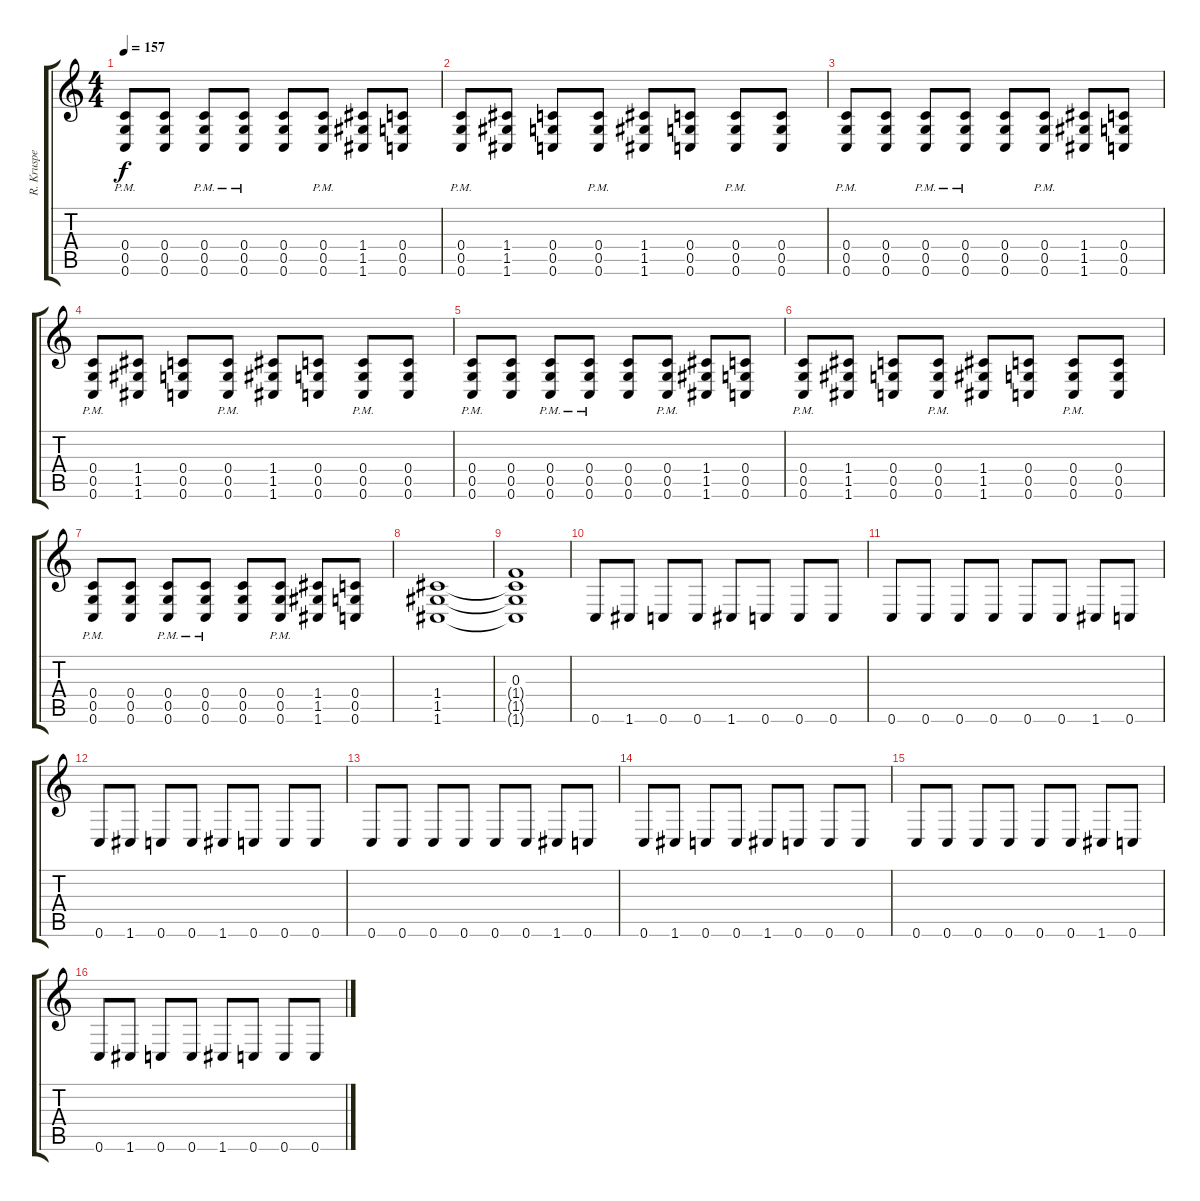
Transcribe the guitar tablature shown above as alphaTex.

\track ("R. Kruspe" "R. Kruspe") {instrument overdrivenguitar}
\staff {score tabs}
\tuning (D4 A3 F3 C3 G2 C2) {hide}
\ts (4 4)
\tempo 157
\clef g2
\ks c
(0.4{pm} 0.5{pm} 0.6{pm}).8{dy f} (0.4 0.5 0.6).8 (0.4{pm} 0.5{pm} 0.6{pm}).8 (0.4{pm} 0.5{pm} 0.6{pm}).8 (0.4 0.5 0.6).8 (0.4{pm} 0.5{pm} 0.6{pm}).8 (1.4 1.5 1.6).8 (0.4 0.5 0.6).8 |
(0.4{pm} 0.5{pm} 0.6{pm}).8 (1.4 1.5 1.6).8 (0.4 0.5 0.6).8 (0.4{pm} 0.5{pm} 0.6{pm}).8 (1.4 1.5 1.6).8 (0.4 0.5 0.6).8 (0.4{pm} 0.5{pm} 0.6{pm}).8 (0.4 0.5 0.6).8 |
(0.4{pm} 0.5{pm} 0.6{pm}).8 (0.4 0.5 0.6).8 (0.4{pm} 0.5{pm} 0.6{pm}).8 (0.4{pm} 0.5{pm} 0.6{pm}).8 (0.4 0.5 0.6).8 (0.4{pm} 0.5{pm} 0.6{pm}).8 (1.4 1.5 1.6).8 (0.4 0.5 0.6).8 |
(0.4{pm} 0.5{pm} 0.6{pm}).8 (1.4 1.5 1.6).8 (0.4 0.5 0.6).8 (0.4{pm} 0.5{pm} 0.6{pm}).8 (1.4 1.5 1.6).8 (0.4 0.5 0.6).8 (0.4{pm} 0.5{pm} 0.6{pm}).8 (0.4 0.5 0.6).8 |
(0.4{pm} 0.5{pm} 0.6{pm}).8 (0.4 0.5 0.6).8 (0.4{pm} 0.5{pm} 0.6{pm}).8 (0.4{pm} 0.5{pm} 0.6{pm}).8 (0.4 0.5 0.6).8 (0.4{pm} 0.5{pm} 0.6{pm}).8 (1.4 1.5 1.6).8 (0.4 0.5 0.6).8 |
(0.4{pm} 0.5{pm} 0.6{pm}).8 (1.4 1.5 1.6).8 (0.4 0.5 0.6).8 (0.4{pm} 0.5{pm} 0.6{pm}).8 (1.4 1.5 1.6).8 (0.4 0.5 0.6).8 (0.4{pm} 0.5{pm} 0.6{pm}).8 (0.4 0.5 0.6).8 |
(0.4{pm} 0.5{pm} 0.6{pm}).8 (0.4 0.5 0.6).8 (0.4{pm} 0.5{pm} 0.6{pm}).8 (0.4{pm} 0.5{pm} 0.6{pm}).8 (0.4 0.5 0.6).8 (0.4{pm} 0.5{pm} 0.6{pm}).8 (1.4 1.5 1.6).8 (0.4 0.5 0.6).8 |
(1.4 1.5 1.6).1 |
(0.3 1.4{t} 1.5{t} 1.6{t}).1 |
0.6.8{instrument distortionguitar} 1.6.8 0.6.8 0.6.8 1.6.8 0.6.8 0.6.8 0.6.8 |
0.6.8 0.6.8 0.6.8 0.6.8 0.6.8 0.6.8 1.6.8 0.6.8 |
0.6.8 1.6.8 0.6.8 0.6.8 1.6.8 0.6.8 0.6.8 0.6.8 |
0.6.8 0.6.8 0.6.8 0.6.8 0.6.8 0.6.8 1.6.8 0.6.8 |
0.6.8 1.6.8 0.6.8 0.6.8 1.6.8 0.6.8 0.6.8 0.6.8 |
0.6.8 0.6.8 0.6.8 0.6.8 0.6.8 0.6.8 1.6.8 0.6.8 |
0.6.8 1.6.8 0.6.8 0.6.8 1.6.8 0.6.8 0.6.8 0.6.8
